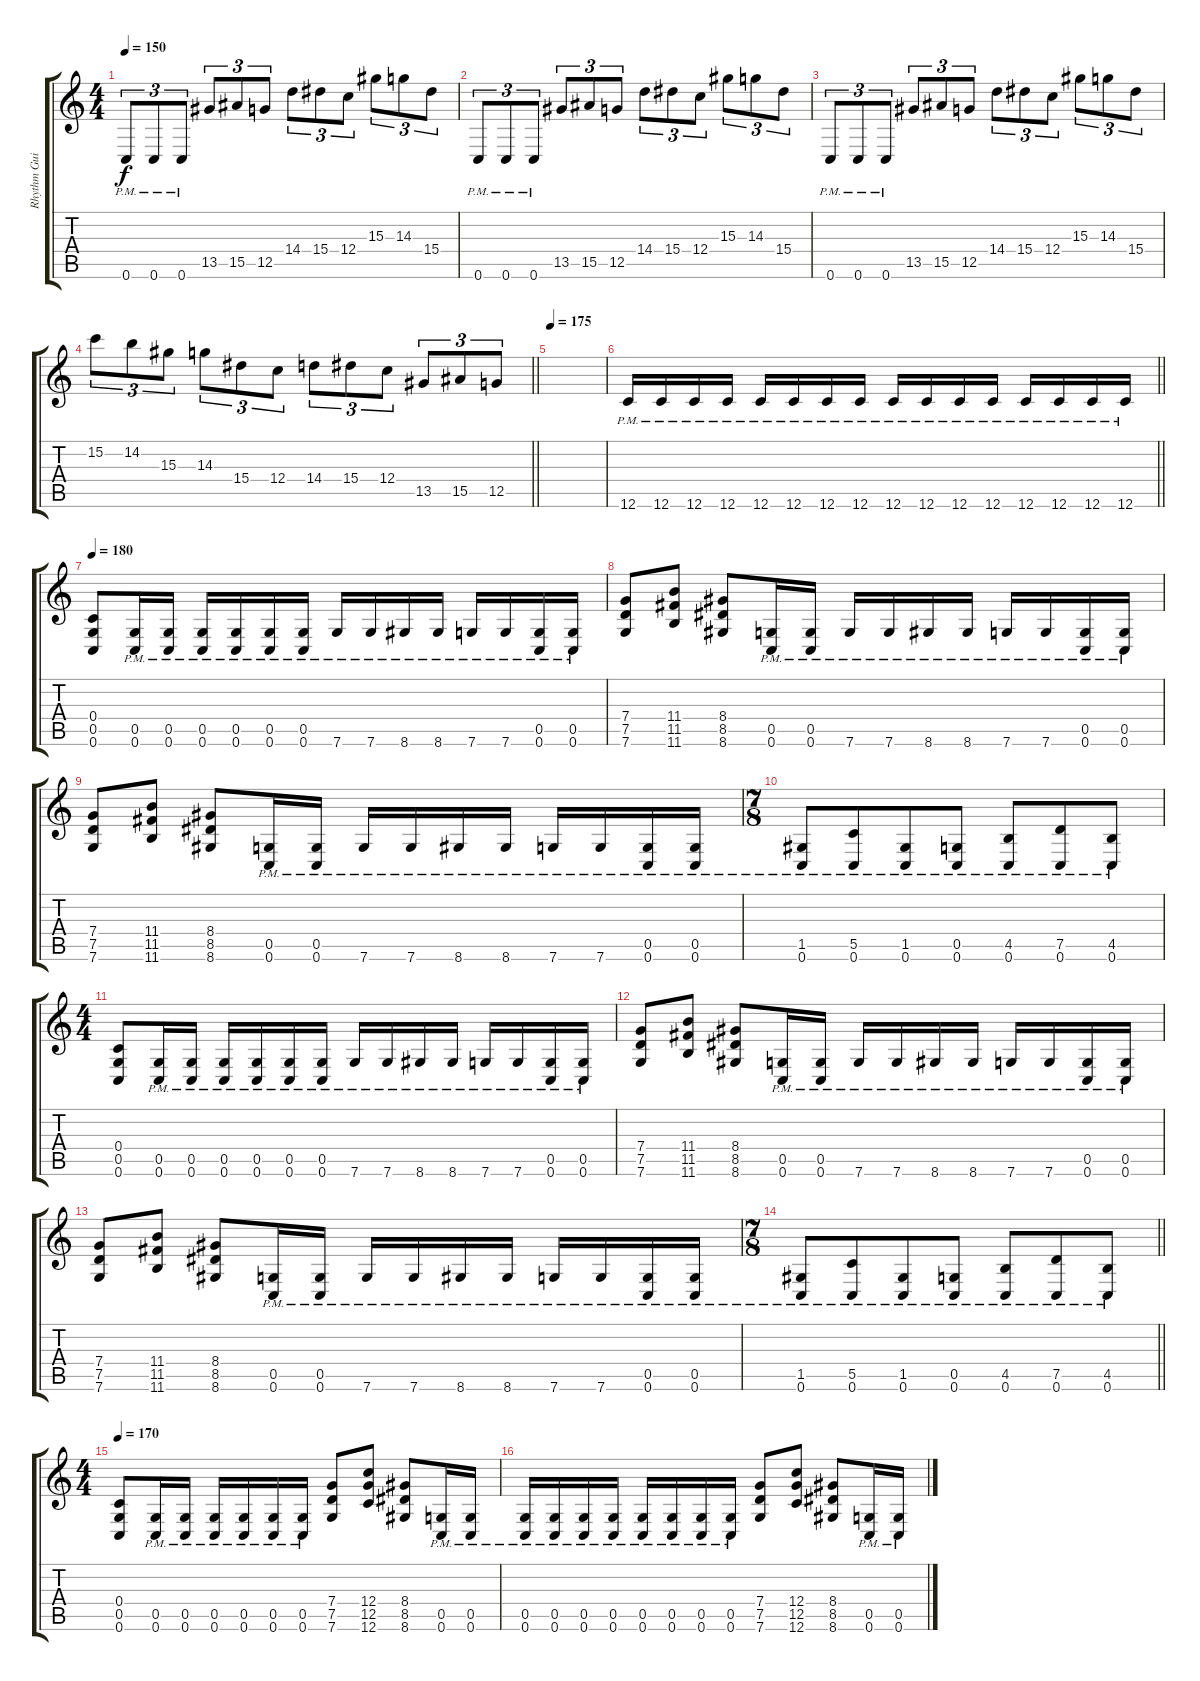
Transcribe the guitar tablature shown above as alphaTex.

\track ("Rhythm Guitar 2" "Rhythm Gui") {instrument distortionguitar}
\staff {score tabs}
\tuning (D4 A3 F3 C3 G2 C2) {hide}
\ts (4 4)
\tempo 150
\clef g2
\ks c
0.6{pm}.8{tu (3 2) dy f} 0.6{pm}.8{tu (3 2)} 0.6{pm}.8{tu (3 2)} 13.5.8{tu (3 2)} 15.5.8{tu (3 2)} 12.5.8{tu (3 2)} 14.4.8{tu (3 2)} 15.4.8{tu (3 2)} 12.4.8{tu (3 2)} 15.3.8{tu (3 2)} 14.3.8{tu (3 2)} 15.4.8{tu (3 2)} |
0.6{pm}.8{tu (3 2)} 0.6{pm}.8{tu (3 2)} 0.6{pm}.8{tu (3 2)} 13.5.8{tu (3 2)} 15.5.8{tu (3 2)} 12.5.8{tu (3 2)} 14.4.8{tu (3 2)} 15.4.8{tu (3 2)} 12.4.8{tu (3 2)} 15.3.8{tu (3 2)} 14.3.8{tu (3 2)} 15.4.8{tu (3 2)} |
0.6{pm}.8{tu (3 2)} 0.6{pm}.8{tu (3 2)} 0.6{pm}.8{tu (3 2)} 13.5.8{tu (3 2)} 15.5.8{tu (3 2)} 12.5.8{tu (3 2)} 14.4.8{tu (3 2)} 15.4.8{tu (3 2)} 12.4.8{tu (3 2)} 15.3.8{tu (3 2)} 14.3.8{tu (3 2)} 15.4.8{tu (3 2)} |
\barLineRight lightlight
15.2.8{tu (3 2)} 14.2.8{tu (3 2)} 15.3.8{tu (3 2)} 14.3.8{tu (3 2)} 15.4.8{tu (3 2)} 12.4.8{tu (3 2)} 14.4.8{tu (3 2)} 15.4.8{tu (3 2)} 12.4.8{tu (3 2)} 13.5.8{tu (3 2)} 15.5.8{tu (3 2)} 12.5.8{tu (3 2)} |
\tempo 175
|
\barLineRight lightlight
12.6{pm}.16 12.6{pm}.16 12.6{pm}.16 12.6{pm}.16 12.6{pm}.16 12.6{pm}.16 12.6{pm}.16 12.6{pm}.16 12.6{pm}.16 12.6{pm}.16 12.6{pm}.16 12.6{pm}.16 12.6{pm}.16 12.6{pm}.16 12.6{pm}.16 12.6{pm}.16 |
\tempo 180
(0.4 0.5 0.6).8 (0.5{pm} 0.6{pm}).16 (0.5{pm} 0.6{pm}).16 (0.5{pm} 0.6{pm}).16 (0.5{pm} 0.6{pm}).16 (0.5{pm} 0.6{pm}).16 (0.5{pm} 0.6{pm}).16 7.6{pm}.16 7.6{pm}.16 8.6{pm}.16 8.6{pm}.16 7.6{pm}.16 7.6{pm}.16 (0.5{pm} 0.6{pm}).16 (0.5{pm} 0.6{pm}).16 |
(7.4 7.5 7.6).8 (11.4 11.5 11.6).8 (8.4 8.5 8.6).8 (0.5{pm} 0.6{pm}).16 (0.5{pm} 0.6{pm}).16 7.6{pm}.16 7.6{pm}.16 8.6{pm}.16 8.6{pm}.16 7.6{pm}.16 7.6{pm}.16 (0.5{pm} 0.6{pm}).16 (0.5{pm} 0.6{pm}).16 |
(7.4 7.5 7.6).8 (11.4 11.5 11.6).8 (8.4 8.5 8.6).8 (0.5{pm} 0.6{pm}).16 (0.5{pm} 0.6{pm}).16 7.6{pm}.16 7.6{pm}.16 8.6{pm}.16 8.6{pm}.16 7.6{pm}.16 7.6{pm}.16 (0.5{pm} 0.6{pm}).16 (0.5{pm} 0.6{pm}).16 |
\ts (7 8)
(1.5{pm} 0.6{pm}).8 (5.5{pm} 0.6{pm}).8 (1.5{pm} 0.6{pm}).8 (0.5{pm} 0.6{pm}).8 (4.5{pm} 0.6{pm}).8 (7.5{pm} 0.6{pm}).8 (4.5{pm} 0.6{pm}).8 |
\ts (4 4)
(0.4 0.5 0.6).8 (0.5{pm} 0.6{pm}).16 (0.5{pm} 0.6{pm}).16 (0.5{pm} 0.6{pm}).16 (0.5{pm} 0.6{pm}).16 (0.5{pm} 0.6{pm}).16 (0.5{pm} 0.6{pm}).16 7.6{pm}.16 7.6{pm}.16 8.6{pm}.16 8.6{pm}.16 7.6{pm}.16 7.6{pm}.16 (0.5{pm} 0.6{pm}).16 (0.5{pm} 0.6{pm}).16 |
(7.4 7.5 7.6).8 (11.4 11.5 11.6).8 (8.4 8.5 8.6).8 (0.5{pm} 0.6{pm}).16 (0.5{pm} 0.6{pm}).16 7.6{pm}.16 7.6{pm}.16 8.6{pm}.16 8.6{pm}.16 7.6{pm}.16 7.6{pm}.16 (0.5{pm} 0.6{pm}).16 (0.5{pm} 0.6{pm}).16 |
(7.4 7.5 7.6).8 (11.4 11.5 11.6).8 (8.4 8.5 8.6).8 (0.5{pm} 0.6{pm}).16 (0.5{pm} 0.6{pm}).16 7.6{pm}.16 7.6{pm}.16 8.6{pm}.16 8.6{pm}.16 7.6{pm}.16 7.6{pm}.16 (0.5{pm} 0.6{pm}).16 (0.5{pm} 0.6{pm}).16 |
\ts (7 8)
\barLineRight lightlight
(1.5{pm} 0.6{pm}).8 (5.5{pm} 0.6{pm}).8 (1.5{pm} 0.6{pm}).8 (0.5{pm} 0.6{pm}).8 (4.5{pm} 0.6{pm}).8 (7.5{pm} 0.6{pm}).8 (4.5{pm} 0.6{pm}).8 |
\ts (4 4)
\tempo 170
(0.4 0.5 0.6).8 (0.5{pm} 0.6{pm}).16 (0.5{pm} 0.6{pm}).16 (0.5{pm} 0.6{pm}).16 (0.5{pm} 0.6{pm}).16 (0.5{pm} 0.6{pm}).16 (0.5{pm} 0.6{pm}).16 (7.4 7.5 7.6).8 (12.4 12.5 12.6).8 (8.4 8.5 8.6).8 (0.5{pm} 0.6{pm}).16 (0.5{pm} 0.6{pm}).16 |
(0.5{pm} 0.6{pm}).16 (0.5{pm} 0.6{pm}).16 (0.5{pm} 0.6{pm}).16 (0.5{pm} 0.6{pm}).16 (0.5{pm} 0.6{pm}).16 (0.5{pm} 0.6{pm}).16 (0.5{pm} 0.6{pm}).16 (0.5{pm} 0.6{pm}).16 (7.4 7.5 7.6).8 (12.4 12.5 12.6).8 (8.4 8.5 8.6).8 (0.5{pm} 0.6{pm}).16 (0.5{pm} 0.6{pm}).16
